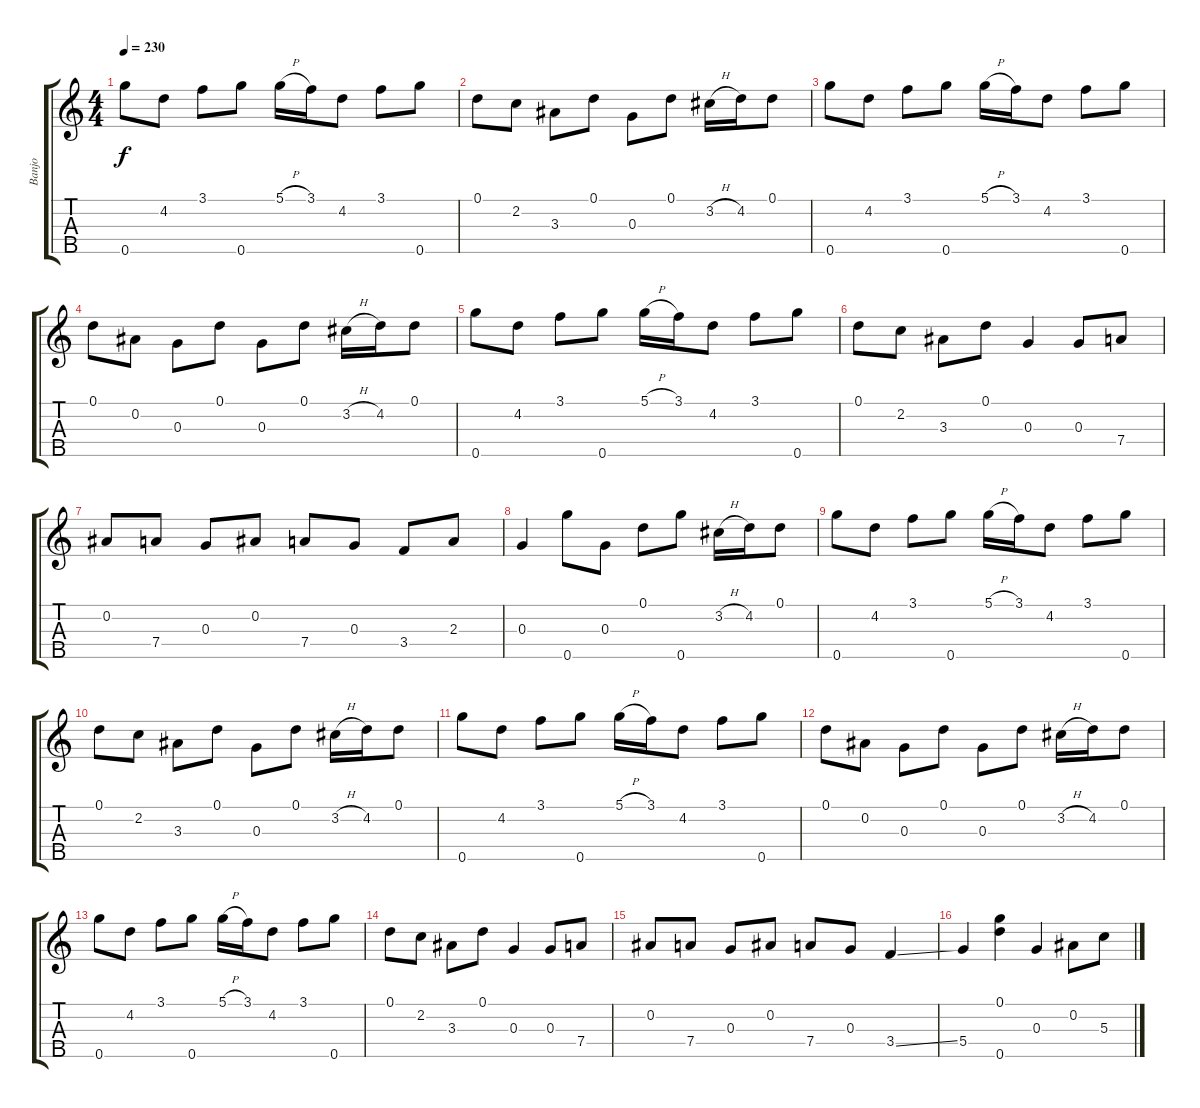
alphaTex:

\track ("Banjo" "Banjo") {instrument banjo}
\staff {score tabs}
\tuning (D4 Bb3 G3 D3 G4) {hide}
\displaytranspose 12
\ts (4 4)
\tempo 230
\clef g2
\ks c
0.5.8{dy f} 4.2.8 3.1.8 0.5.8 5.1{h}.16 3.1.16 4.2.8 3.1.8 0.5.8 |
0.1.8 2.2.8 3.3.8 0.1.8 0.3.8 0.1.8 3.2{h}.16 4.2.16 0.1.8 |
0.5.8 4.2.8 3.1.8 0.5.8 5.1{h}.16 3.1.16 4.2.8 3.1.8 0.5.8 |
0.1.8 0.2.8 0.3.8 0.1.8 0.3.8 0.1.8 3.2{h}.16 4.2.16 0.1.8 |
0.5.8 4.2.8 3.1.8 0.5.8 5.1{h}.16 3.1.16 4.2.8 3.1.8 0.5.8 |
0.1.8 2.2.8 3.3.8 0.1.8 0.3.4 0.3.8 7.4.8 |
0.2.8 7.4.8 0.3.8 0.2.8 7.4.8 0.3.8 3.4.8 2.3.8 |
0.3.4 0.5.8 0.3.8 0.1.8 0.5.8 3.2{h}.16 4.2.16 0.1.8 |
0.5.8 4.2.8 3.1.8 0.5.8 5.1{h}.16 3.1.16 4.2.8 3.1.8 0.5.8 |
0.1.8 2.2.8 3.3.8 0.1.8 0.3.8 0.1.8 3.2{h}.16 4.2.16 0.1.8 |
0.5.8 4.2.8 3.1.8 0.5.8 5.1{h}.16 3.1.16 4.2.8 3.1.8 0.5.8 |
0.1.8 0.2.8 0.3.8 0.1.8 0.3.8 0.1.8 3.2{h}.16 4.2.16 0.1.8 |
0.5.8 4.2.8 3.1.8 0.5.8 5.1{h}.16 3.1.16 4.2.8 3.1.8 0.5.8 |
0.1.8 2.2.8 3.3.8 0.1.8 0.3.4 0.3.8 7.4.8 |
0.2.8 7.4.8 0.3.8 0.2.8 7.4.8 0.3.8 3.4{ss}.4 |
5.4.4 (0.1 0.5).4 0.3.4 0.2.8 5.3.8
